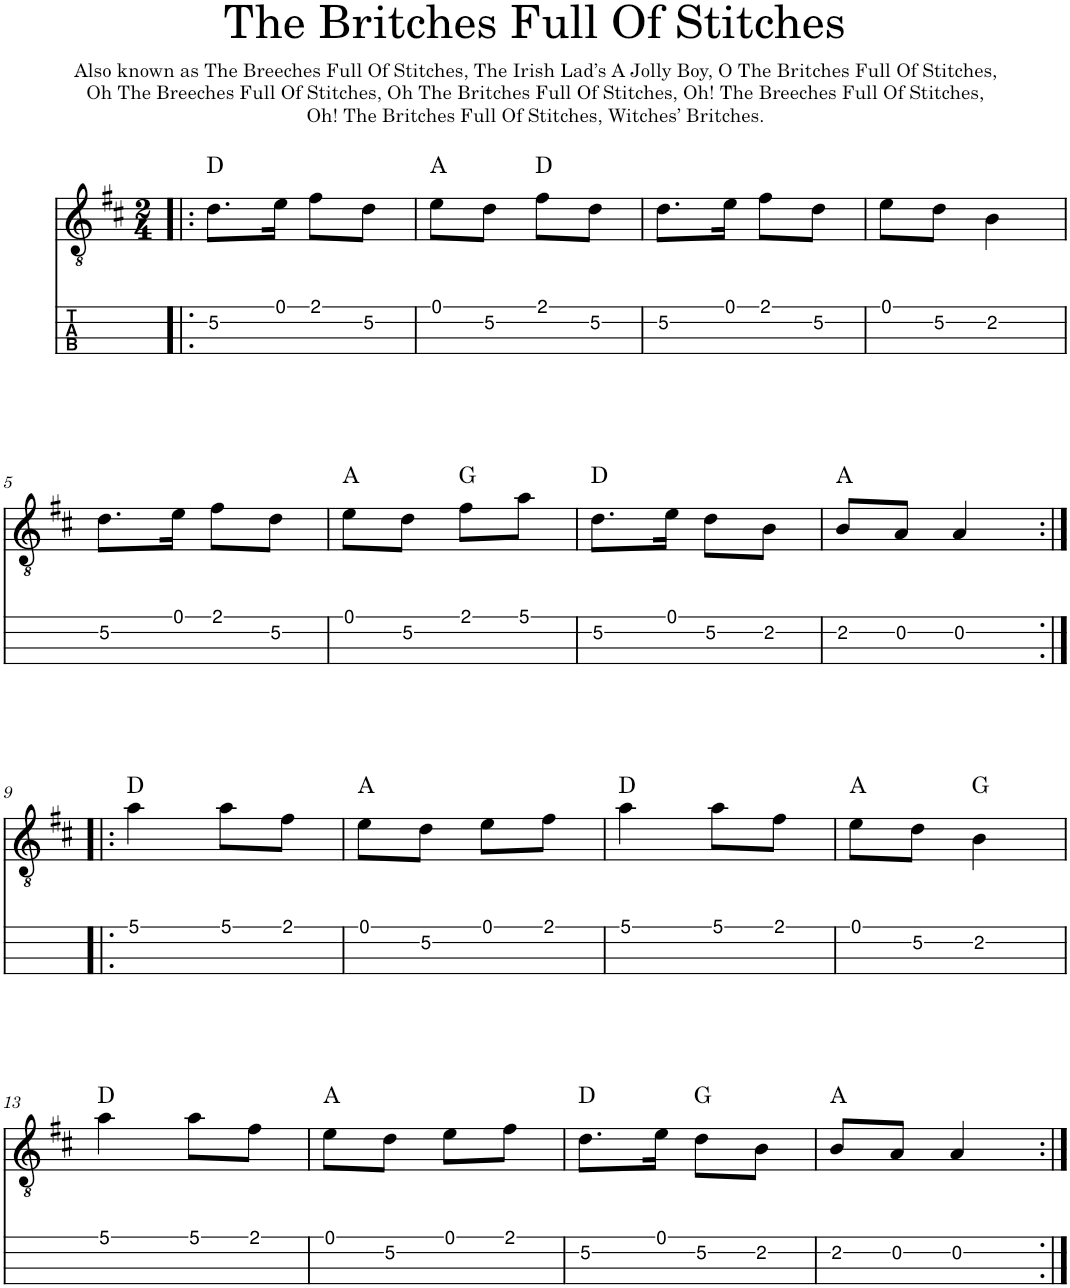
**kern	**kern	**harte
*part1	*part1	*part1
*staff2	*staff1	*
*I"Irish Tenor Banjo	*	*
*I'Bjo	*	*
*stria4	*	*
*	*clefGv2	*
*Trd7c12	*Trd7c12	*
*k[f#c#]	*k[f#c#]	*
*D:	*D:	*
*M2/4	*M2/4	*
=1!|:	=1!|:	=1!|:
8.dL	8.d\L	D:maj
16eJk	16e\Jk	.
8f#L	8f#\L	.
8dJ	8d\J	.
=2	=2	=2
8eL	8e\L	A:maj
8dJ	8d\J	.
8f#L	8f#\L	D:maj
8dJ	8d\J	.
=3	=3	=3
8.dL	8.d\L	.
16eJk	16e\Jk	.
8f#L	8f#\L	.
8dJ	8d\J	.
=4	=4	=4
8eL	8e\L	.
8dJ	8d\J	.
4B	4B\	.
!!LO:LB:g=z
=5	=5	=5
8.dL	8.d\L	.
16eJk	16e\Jk	.
8f#L	8f#\L	.
8dJ	8d\J	.
=6	=6	=6
8eL	8e\L	A:maj
8dJ	8d\J	.
8f#L	8f#\L	G:maj
8aJ	8a\J	.
=7	=7	=7
8.dL	8.d\L	D:maj
16eJk	16e\Jk	.
8dL	8d\L	.
8BJ	8B\J	.
=8	=8	=8
8BL	8B/L	A:maj
8AJ	8A/J	.
4A	4A/	.
!!LO:LB:g=z
=9:|!|:	=9:|!|:	=9:|!|:
4a	4a\	D:maj
8aL	8a\L	.
8f#J	8f#\J	.
=10	=10	=10
8eL	8e\L	A:maj
8dJ	8d\J	.
8eL	8e\L	.
8f#J	8f#\J	.
=11	=11	=11
4a	4a\	D:maj
8aL	8a\L	.
8f#J	8f#\J	.
=12	=12	=12
8eL	8e\L	A:maj
8dJ	8d\J	.
4B	4B\	G:maj
!!LO:LB:g=z
=13	=13	=13
4a	4a\	D:maj
8aL	8a\L	.
8f#J	8f#\J	.
=14	=14	=14
8eL	8e\L	A:maj
8dJ	8d\J	.
8eL	8e\L	.
8f#J	8f#\J	.
=15	=15	=15
8.dL	8.d\L	D:maj
16eJk	16e\Jk	.
8dL	8d\L	G:maj
8BJ	8B\J	.
=16	=16	=16
8BL	8B/L	A:maj
8AJ	8A/J	.
4A	4A/	.
=:|!	=:|!	=:|!
*-	*-	*-
